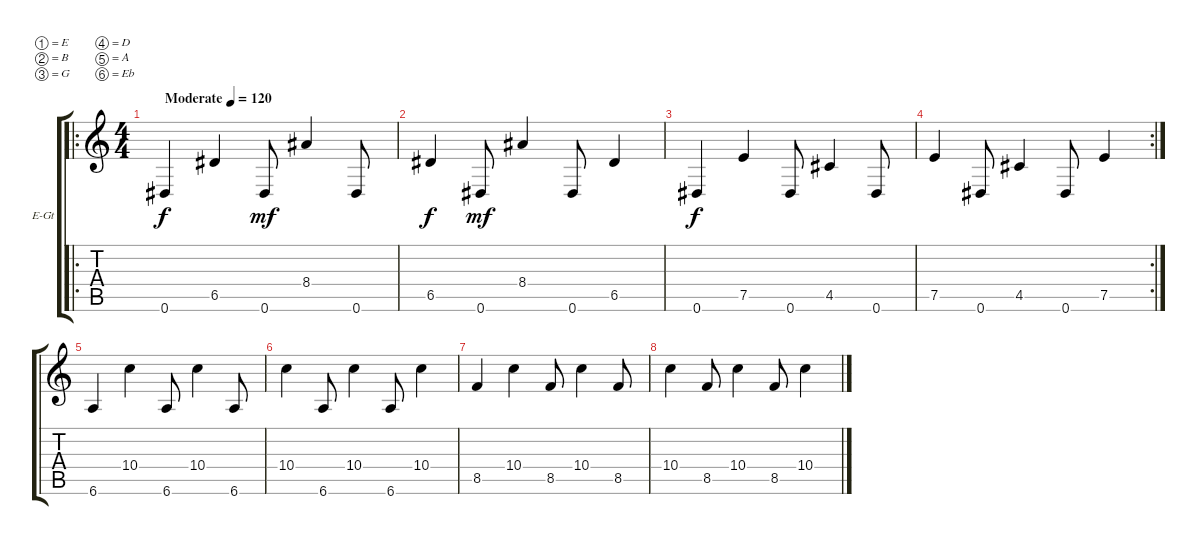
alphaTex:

\bracketExtendMode groupsimilarinstruments
\firstSystemTrackNameOrientation horizontal
\otherSystemsTrackNameOrientation horizontal
\track ("Гитара" "E-Gt") {instrument electricguitarclean}
\staff {score tabs}
\tuning (E4 B3 G3 D3 A2 Eb2)
\ro
\ts (4 4)
\beaming (8 2 2 2 2)
\tempo (120 "Moderate")
\clef g2
\ks c
0.6.4{dy f instrument electricguitarclean} 6.5.4 0.6.8{dy mf} 8.4.4 0.6.8 |
6.5.4{dy f} 0.6.8{dy mf} 8.4.4 0.6.8 6.5.4 |
0.6.4{dy f} 7.5.4 0.6.8 4.5.4 0.6.8 |
\rc 2
7.5.4 0.6.8 4.5.4 0.6.8 7.5.4 |
6.6.4 10.4.4 6.6.8 10.4.4 6.6.8 |
10.4.4 6.6.8 10.4.4 6.6.8 10.4.4 |
8.5.4 10.4.4 8.5.8 10.4.4 8.5.8 |
10.4.4 8.5.8 10.4.4 8.5.8 10.4.4
